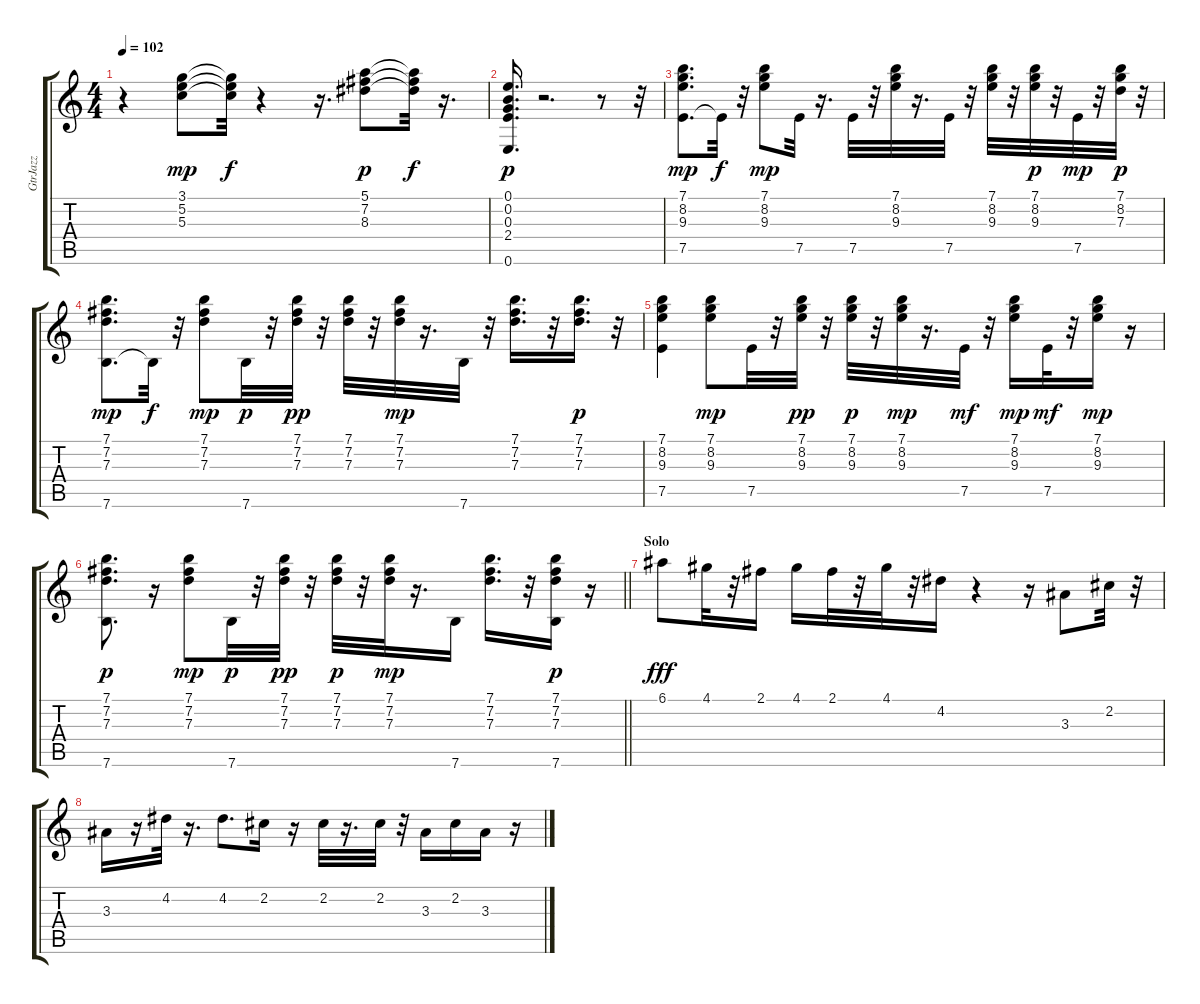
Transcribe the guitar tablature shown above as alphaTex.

\track ("GtrJazz" "GtrJazz") {instrument acousticguitarsteel}
\staff {score tabs}
\tuning (E4 B3 G3 D3 A2 E2) {hide}
\ts (4 4)
\tempo 102
\clef g2
\ks c
r.4{dy mp} (3.1 5.2 5.3).8 (3.1{t} 5.2{t} 5.3{t}).32{dy f} r.4 r.16{d} (5.1 7.2 8.3).8{dy p} (5.1{t} 7.2{t} 8.3{t}).32{dy f} r.16{d} |
(0.1 0.2 0.3 2.4 0.6).16{d dy p} r.2{d} r.8 r.32 |
(7.1 8.2 9.3 7.5).8{d dy mp} 7.5{t}.32{dy f} r.32 (7.1 8.2 9.3).8{dy mp} 7.5.32 r.16{d} 7.5.32 r.32 (7.1 8.2 9.3).32 r.16{d} 7.5.32 r.32 (7.1 8.2 9.3).32 r.32 (7.1 8.2 9.3).32{dy p} r.32 7.5.32{dy mp} r.32 (7.1 8.2 7.3).32{dy p} r.32 |
(7.1 7.2 7.3 7.6).8{d dy mp} 7.6{t}.32{dy f} r.32 (7.1 7.2 7.3).8{dy mp} 7.6.32{dy p} r.32 (7.1 7.2 7.3).32{dy pp} r.32 (7.1 7.2 7.3).32 r.32 (7.1 7.2 7.3).32{dy mp} r.16{d} 7.6.32 r.32 (7.1 7.2 7.3).16{d} r.32 (7.1 7.2 7.3).16{d dy p} r.32 |
(7.1 8.2 9.3 7.5).4 (7.1 8.2 9.3).8{dy mp} 7.5.32 r.32 (7.1 8.2 9.3).32{dy pp} r.32 (7.1 8.2 9.3).32{dy p} r.32 (7.1 8.2 9.3).32{dy mp} r.16{d} 7.5.32{dy mf} r.32 (7.1 8.2 9.3).16{dy mp} 7.5.32{dy mf} r.32 (7.1 8.2 9.3).16{dy mp} r.16 |
\barLineRight lightlight
(7.1 7.2 7.3 7.6).8{d dy p} r.16 (7.1 7.2 7.3).8{dy mp} 7.6.32{dy p} r.32 (7.1 7.2 7.3).32{dy pp} r.32 (7.1 7.2 7.3).32{dy p} r.32 (7.1 7.2 7.3).32{dy mp} r.16{d} 7.6.16 (7.1 7.2 7.3).16{d} r.32 (7.1 7.2 7.3 7.6).16{dy p} r.16 |
\section ("" "Solo")
6.1.8{dy fff} 4.1.32 r.32 2.1.16 4.1.16 2.1.32 r.32 4.1.32 r.32 4.2.16 r.4 r.16 3.3.8 2.2.32 r.32 |
3.3.16 r.16 4.2.32 r.16{d} 4.2.8{d} 2.2.16 r.16 2.2.32 r.16{d} 2.2.32 r.32 3.3.16 2.2.16 3.3.16 r.16
